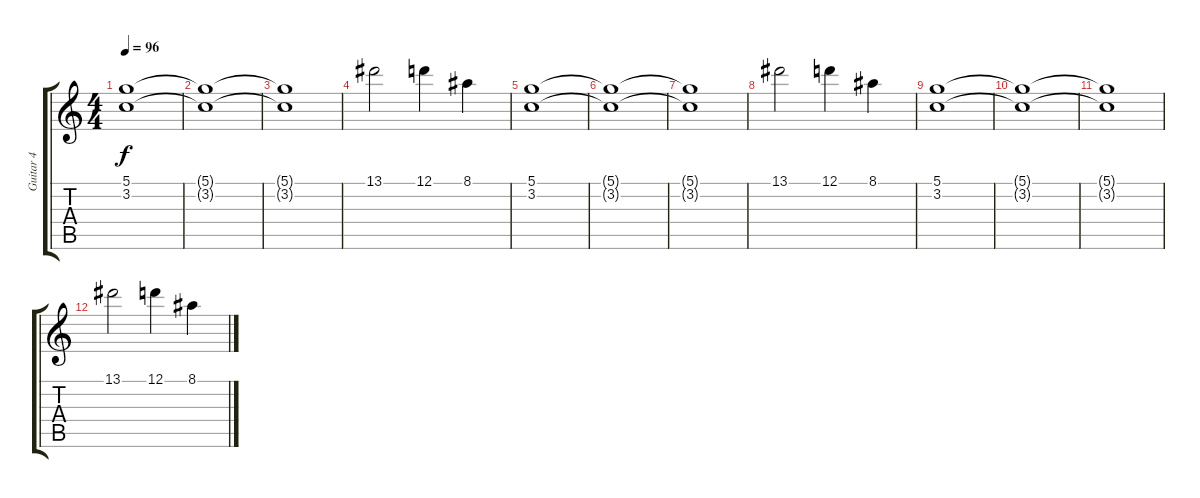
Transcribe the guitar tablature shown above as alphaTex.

\track ("Guitar 4" "Guitar 4") {instrument distortionguitar}
\staff {score tabs}
\tuning (D4 A3 F3 C3 G2 C2) {hide}
\ts (4 4)
\tempo 96
\clef g2
\ks c
(5.1 3.2).1{dy f} |
(5.1{t} 3.2{t}).1 |
(5.1{t} 3.2{t}).1 |
13.1.2{volume 10} 12.1.4 8.1.4 |
(5.1 3.2).1{volume 9} |
(5.1{t} 3.2{t}).1{volume 8} |
(5.1{t} 3.2{t}).1{volume 7} |
13.1.2{volume 6} 12.1.4 8.1.4 |
(5.1 3.2).1{volume 5} |
(5.1{t} 3.2{t}).1{volume 4} |
(5.1{t} 3.2{t}).1{volume 3} |
13.1.2{volume 2} 12.1.4 8.1.4
